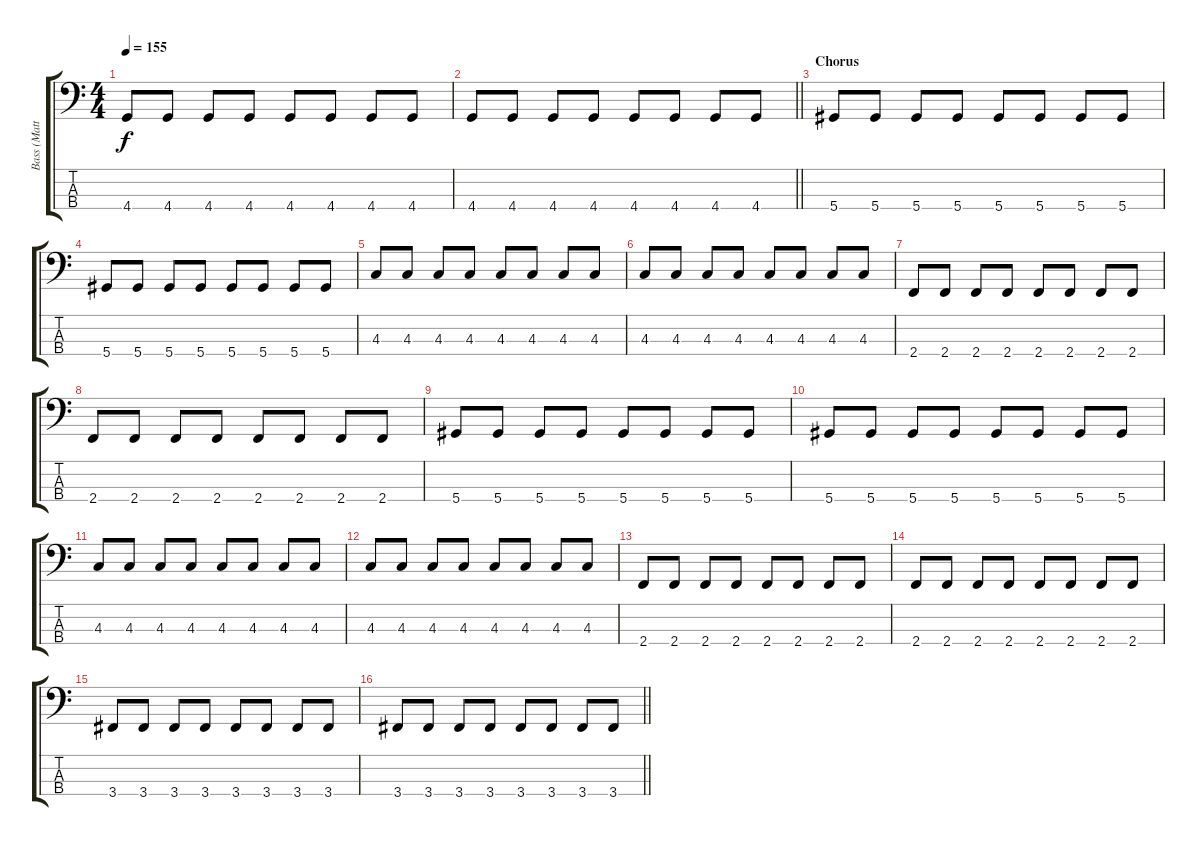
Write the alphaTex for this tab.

\track ("Bass (Matt)" "Bass (Matt") {instrument electricbassfinger}
\staff {score tabs}
\tuning (Gb2 Db2 Ab1 Eb1) {hide}
\ts (4 4)
\tempo 155
\clef f4
\ks c
4.4.8{dy f} 4.4.8 4.4.8 4.4.8 4.4.8 4.4.8 4.4.8 4.4.8 |
\barLineRight lightlight
4.4.8 4.4.8 4.4.8 4.4.8 4.4.8 4.4.8 4.4.8 4.4.8 |
\section ("" "Chorus")
5.4.8 5.4.8 5.4.8 5.4.8 5.4.8 5.4.8 5.4.8 5.4.8 |
5.4.8 5.4.8 5.4.8 5.4.8 5.4.8 5.4.8 5.4.8 5.4.8 |
4.3.8 4.3.8 4.3.8 4.3.8 4.3.8 4.3.8 4.3.8 4.3.8 |
4.3.8 4.3.8 4.3.8 4.3.8 4.3.8 4.3.8 4.3.8 4.3.8 |
2.4.8 2.4.8 2.4.8 2.4.8 2.4.8 2.4.8 2.4.8 2.4.8 |
2.4.8 2.4.8 2.4.8 2.4.8 2.4.8 2.4.8 2.4.8 2.4.8 |
5.4.8 5.4.8 5.4.8 5.4.8 5.4.8 5.4.8 5.4.8 5.4.8 |
5.4.8 5.4.8 5.4.8 5.4.8 5.4.8 5.4.8 5.4.8 5.4.8 |
4.3.8 4.3.8 4.3.8 4.3.8 4.3.8 4.3.8 4.3.8 4.3.8 |
4.3.8 4.3.8 4.3.8 4.3.8 4.3.8 4.3.8 4.3.8 4.3.8 |
2.4.8 2.4.8 2.4.8 2.4.8 2.4.8 2.4.8 2.4.8 2.4.8 |
2.4.8 2.4.8 2.4.8 2.4.8 2.4.8 2.4.8 2.4.8 2.4.8 |
3.4.8 3.4.8 3.4.8 3.4.8 3.4.8 3.4.8 3.4.8 3.4.8 |
\barLineRight lightlight
3.4.8 3.4.8 3.4.8 3.4.8 3.4.8 3.4.8 3.4.8 3.4.8
